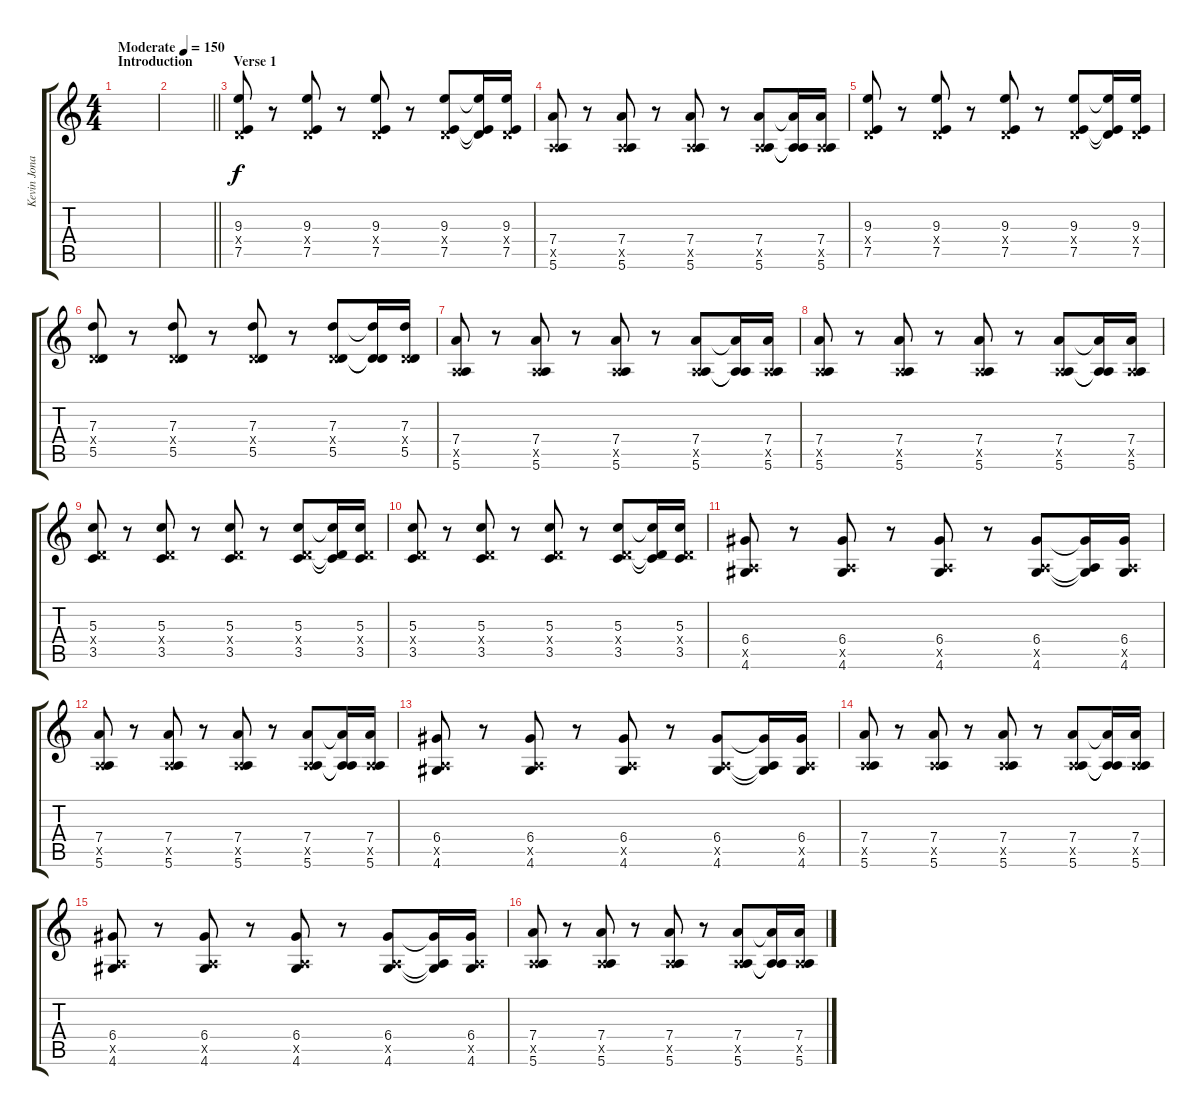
\track ("Kevin Jonas" "Kevin Jona") {instrument distortionguitar}
\staff {score tabs}
\tuning (E4 B3 G3 D3 A2 E2) {hide}
\ts (4 4)
\section ("" "Introduction")
\tempo (150 "Moderate")
\clef g2
\ks c
|
\barLineRight lightlight
|
\section ("" "Verse 1")
(9.3 0.4{x} 7.5).8 r.8 (9.3 0.4{x} 7.5).8 r.8 (9.3 0.4{x} 7.5).8 r.8 (9.3 0.4{x} 7.5).8 (9.3{t} 0.4{t} 7.5{t}).16 (9.3 0.4{x} 7.5).16 |
(7.4 0.5{x} 5.6).8 r.8 (7.4 0.5{x} 5.6).8 r.8 (7.4 0.5{x} 5.6).8 r.8 (7.4 0.5{x} 5.6).8 (7.4{t} 0.5{t} 5.6{t}).16 (7.4 0.5{x} 5.6).16 |
(9.3 0.4{x} 7.5).8 r.8 (9.3 0.4{x} 7.5).8 r.8 (9.3 0.4{x} 7.5).8 r.8 (9.3 0.4{x} 7.5).8 (9.3{t} 0.4{t} 7.5{t}).16 (9.3 0.4{x} 7.5).16 |
(7.3 0.4{x} 5.5).8 r.8 (7.3 0.4{x} 5.5).8 r.8 (7.3 0.4{x} 5.5).8 r.8 (7.3 0.4{x} 5.5).8 (7.3{t} 0.4{t} 5.5{t}).16 (7.3 0.4{x} 5.5).16 |
(7.4 0.5{x} 5.6).8 r.8 (7.4 0.5{x} 5.6).8 r.8 (7.4 0.5{x} 5.6).8 r.8 (7.4 0.5{x} 5.6).8 (7.4{t} 0.5{t} 5.6{t}).16 (7.4 0.5{x} 5.6).16 |
(7.4 0.5{x} 5.6).8 r.8 (7.4 0.5{x} 5.6).8 r.8 (7.4 0.5{x} 5.6).8 r.8 (7.4 0.5{x} 5.6).8 (7.4{t} 0.5{t} 5.6{t}).16 (7.4 0.5{x} 5.6).16 |
(5.3 0.4{x} 3.5).8 r.8 (5.3 0.4{x} 3.5).8 r.8 (5.3 0.4{x} 3.5).8 r.8 (5.3 0.4{x} 3.5).8 (5.3{t} 0.4{t} 3.5{t}).16 (5.3 0.4{x} 3.5).16 |
(5.3 0.4{x} 3.5).8 r.8 (5.3 0.4{x} 3.5).8 r.8 (5.3 0.4{x} 3.5).8 r.8 (5.3 0.4{x} 3.5).8 (5.3{t} 0.4{t} 3.5{t}).16 (5.3 0.4{x} 3.5).16 |
(6.4 0.5{x} 4.6).8 r.8 (6.4 0.5{x} 4.6).8 r.8 (6.4 0.5{x} 4.6).8 r.8 (6.4 0.5{x} 4.6).8 (6.4{t} 0.5{t} 4.6{t}).16 (6.4 0.5{x} 4.6).16 |
(7.4 0.5{x} 5.6).8 r.8 (7.4 0.5{x} 5.6).8 r.8 (7.4 0.5{x} 5.6).8 r.8 (7.4 0.5{x} 5.6).8 (7.4{t} 0.5{t} 5.6{t}).16 (7.4 0.5{x} 5.6).16 |
(6.4 0.5{x} 4.6).8 r.8 (6.4 0.5{x} 4.6).8 r.8 (6.4 0.5{x} 4.6).8 r.8 (6.4 0.5{x} 4.6).8 (6.4{t} 0.5{t} 4.6{t}).16 (6.4 0.5{x} 4.6).16 |
(7.4 0.5{x} 5.6).8 r.8 (7.4 0.5{x} 5.6).8 r.8 (7.4 0.5{x} 5.6).8 r.8 (7.4 0.5{x} 5.6).8 (7.4{t} 0.5{t} 5.6{t}).16 (7.4 0.5{x} 5.6).16 |
(6.4 0.5{x} 4.6).8 r.8 (6.4 0.5{x} 4.6).8 r.8 (6.4 0.5{x} 4.6).8 r.8 (6.4 0.5{x} 4.6).8 (6.4{t} 0.5{t} 4.6{t}).16 (6.4 0.5{x} 4.6).16 |
(7.4 0.5{x} 5.6).8 r.8 (7.4 0.5{x} 5.6).8 r.8 (7.4 0.5{x} 5.6).8 r.8 (7.4 0.5{x} 5.6).8 (7.4{t} 0.5{t} 5.6{t}).16 (7.4 0.5{x} 5.6).16
